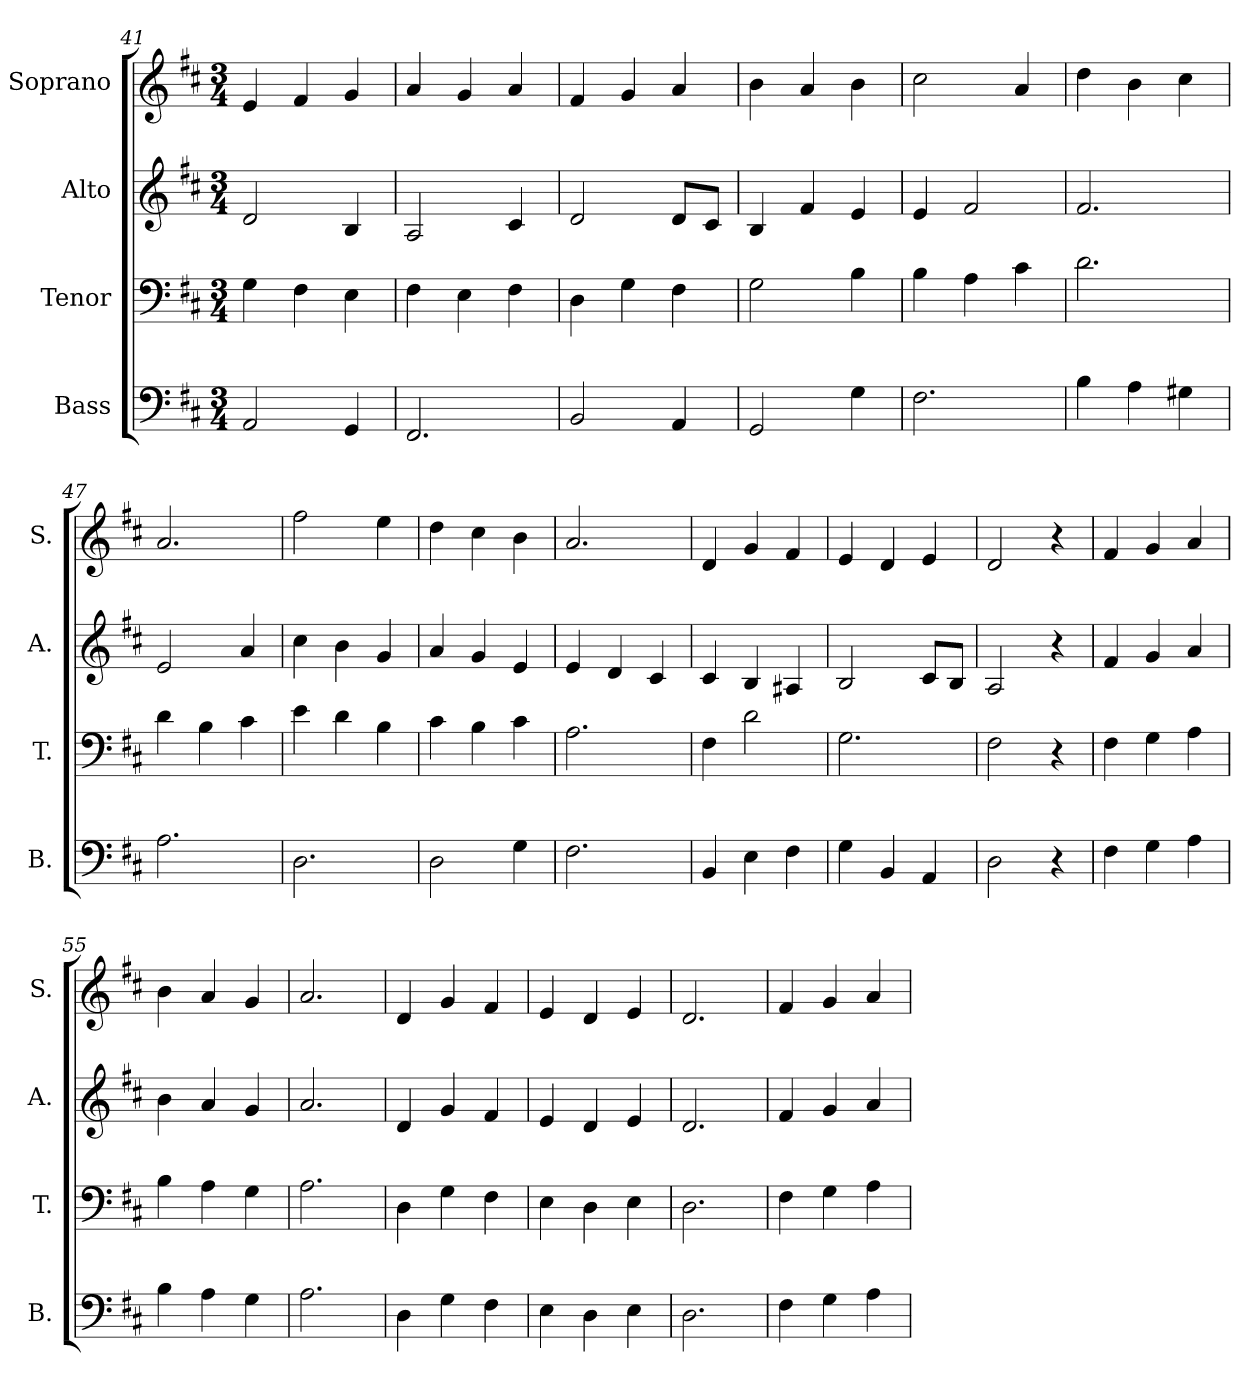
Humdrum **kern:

**kern	**kern	**kern	**kern
*part4	*part3	*part2	*part1
*staff4	*staff3	*staff2	*staff1
*I"Bass	*I"Tenor	*I"Alto	*I"Soprano
*I'B.	*I'T.	*I'A.	*I'S.
*clefF4	*clefF4	*clefG2	*clefG2
*k[f#c#]	*k[f#c#]	*k[f#c#]	*k[f#c#]
*M3/4	*M3/4	*M3/4	*M3/4
=41	=41	=41	=41
2AA/	4G\	2d/	4e/
.	4F#\	.	4f#/
4GG/	4E\	4B/	4g/
=42	=42	=42	=42
2.FF#/	4F#\	2A/	4a/
.	4E\	.	4g/
.	4F#\	4c#/	4a/
=43	=43	=43	=43
2BB/	4D\	2d/	4f#/
.	4G\	.	4g/
4AA/	4F#\	8d/L	4a/
.	.	8c#/J	.
=44	=44	=44	=44
2GG/	2G\	4B/	4b\
.	.	4f#/	4a/
4G\	4B\	4e/	4b\
=45	=45	=45	=45
2.F#\	4B\	4e/	2cc#\
.	4A\	2f#/	.
.	4c#\	.	4a/
=46	=46	=46	=46
4B\	2.d\	2.f#/	4dd\
4A\	.	.	4b\
4G#X\	.	.	4cc#\
=47	=47	=47	=47
2.A\	4d\	2e/	2.a/
.	4B\	.	.
.	4c#\	4a/	.
=48	=48	=48	=48
2.D\	4e\	4cc#\	2ff#\
.	4d\	4b\	.
.	4B\	4g/	4ee\
=49	=49	=49	=49
2D\	4c#\	4a/	4dd\
.	4B\	4g/	4cc#\
4G\	4c#\	4e/	4b\
!!LO:LB:g=z
=50	=50	=50	=50
2.F#\	2.A\	4e/	2.a/
.	.	4d/	.
.	.	4c#/	.
=51	=51	=51	=51
4BB/	4F#\	4c#/	4d/
4E\	2d\	4B/	4g/
4F#\	.	4A#X/	4f#/
=52	=52	=52	=52
4G\	2.G\	2B/	4e/
4BB/	.	.	4d/
4AA/	.	8c#/L	4e/
.	.	8B/J	.
=53	=53	=53	=53
2D\	2F#\	2A/	2d/
4r	4r	4r	4r
=54	=54	=54	=54
4F#\	4F#\	4f#/	4f#/
4G\	4G\	4g/	4g/
4A\	4A\	4a/	4a/
=55	=55	=55	=55
4B\	4B\	4b\	4b\
4A\	4A\	4a/	4a/
4G\	4G\	4g/	4g/
=56	=56	=56	=56
2.A\	2.A\	2.a/	2.a/
=57	=57	=57	=57
4D\	4D\	4d/	4d/
4G\	4G\	4g/	4g/
4F#\	4F#\	4f#/	4f#/
=58	=58	=58	=58
4E\	4E\	4e/	4e/
4D\	4D\	4d/	4d/
4E\	4E\	4e/	4e/
=59	=59	=59	=59
2.D\	2.D\	2.d/	2.d/
!!LO:PB:g=z
=60	=60	=60	=60
4F#\	4F#\	4f#/	4f#/
4G\	4G\	4g/	4g/
4A\	4A\	4a/	4a/
=	=	=	=
*-	*-	*-	*-
